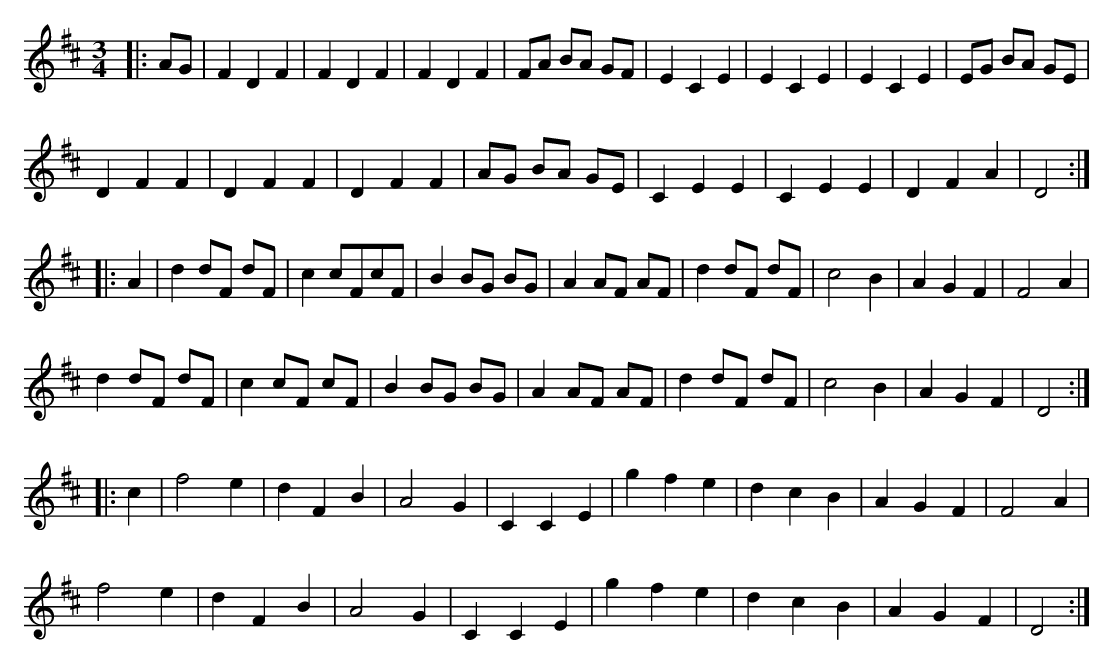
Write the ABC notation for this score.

X:1
M:3/4
K:D
|:AG|F2 D2 F2|F2 D2 F2|F2 D2 F2|FA BA GF|E2 C2 E2|E2 C2 E2|E2 C2 E2|EG BA GE|
D2 F2 F2|D2 F2 F2|D2 F2 F2|AG BA GE|C2 E2 E2|C2 E2 E2|D2 F2 A2|D4:|
|:A2|d2 dF dF|c2 cFcF|B2 BG BG|A2 AF AF|d2 dF dF|c4 B2|A2 G2 F2|F4 A2|
d2 dF dF|c2 cF cF|B2 BG BG|A2 AF AF|d2 dF dF|c4 B2|A2 G2 F2|D4:|
|:c2|f4 e2|d2 F2 B2|A4 G2|C2 C2 E2|g2 f2 e2|d2 c2 B2|A2 G2 F2|F4 A2|
f4 e2|d2 F2 B2|A4 G2|C2 C2 E2|g2 f2 e2|d2 c2 B2|A2 G2 F2|D4:|
